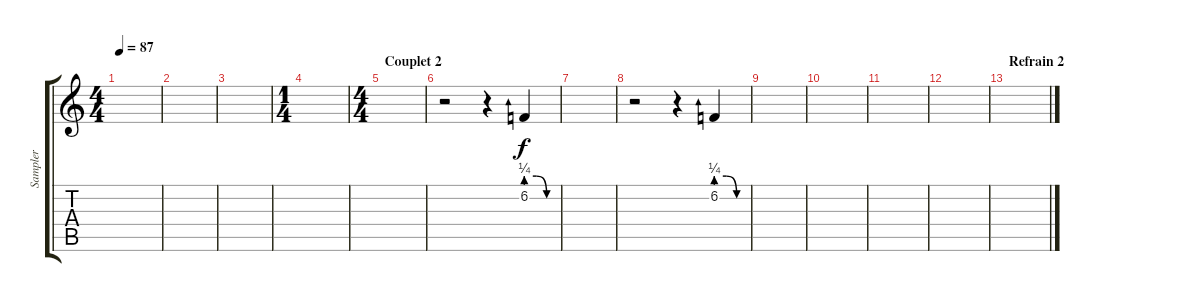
\track ("Sampler" "Sampler") {instrument pad8sweep}
\staff {score tabs}
\tuning (E4 B3 G3 D3 A2 E2) {hide}
\ts (4 4)
\tempo 87
\clef g2
\ks c
|
|
|
\ts (1 4)
|
\ts (4 4)
\section ("" "Couplet 2")
|
r.2 r.4 6.2{be (custom 0 1 20 1 40 0 60 0)}.4 |
|
r.2 r.4 6.2{be (custom 0 1 20 1 40 0 60 0)}.4 |
|
|
|
|
\section ("" "Refrain 2")
